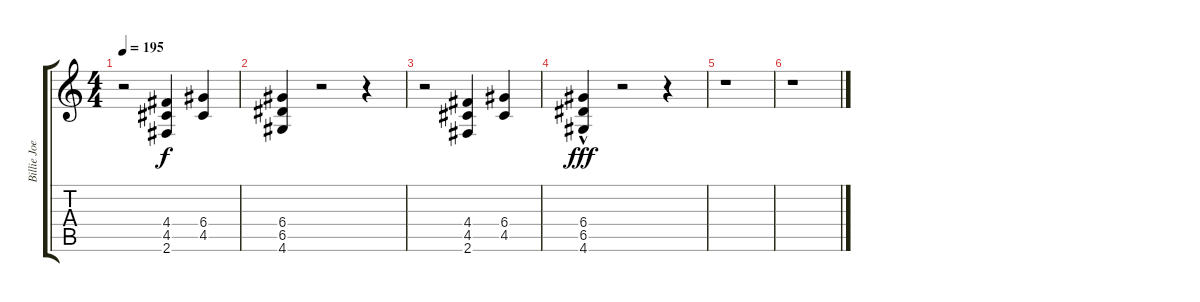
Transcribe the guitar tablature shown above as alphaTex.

\track ("Billie Joe" "Billie Joe") {instrument distortionguitar}
\staff {score tabs}
\tuning (E4 B3 G3 D3 A2 E2) {hide}
\ts (4 4)
\tempo 195
\clef g2
\ks c
r.2{dy f} (4.4 4.5 2.6).4 (6.4 4.5).4 |
(6.4 6.5 4.6).4 r.2 r.4 |
r.2 (4.4 4.5 2.6).4 (6.4 4.5).4 |
(6.4{hac} 6.5{hac} 4.6{hac}).4{dy fff} r.2 r.4 |
r.1 |
r.1
